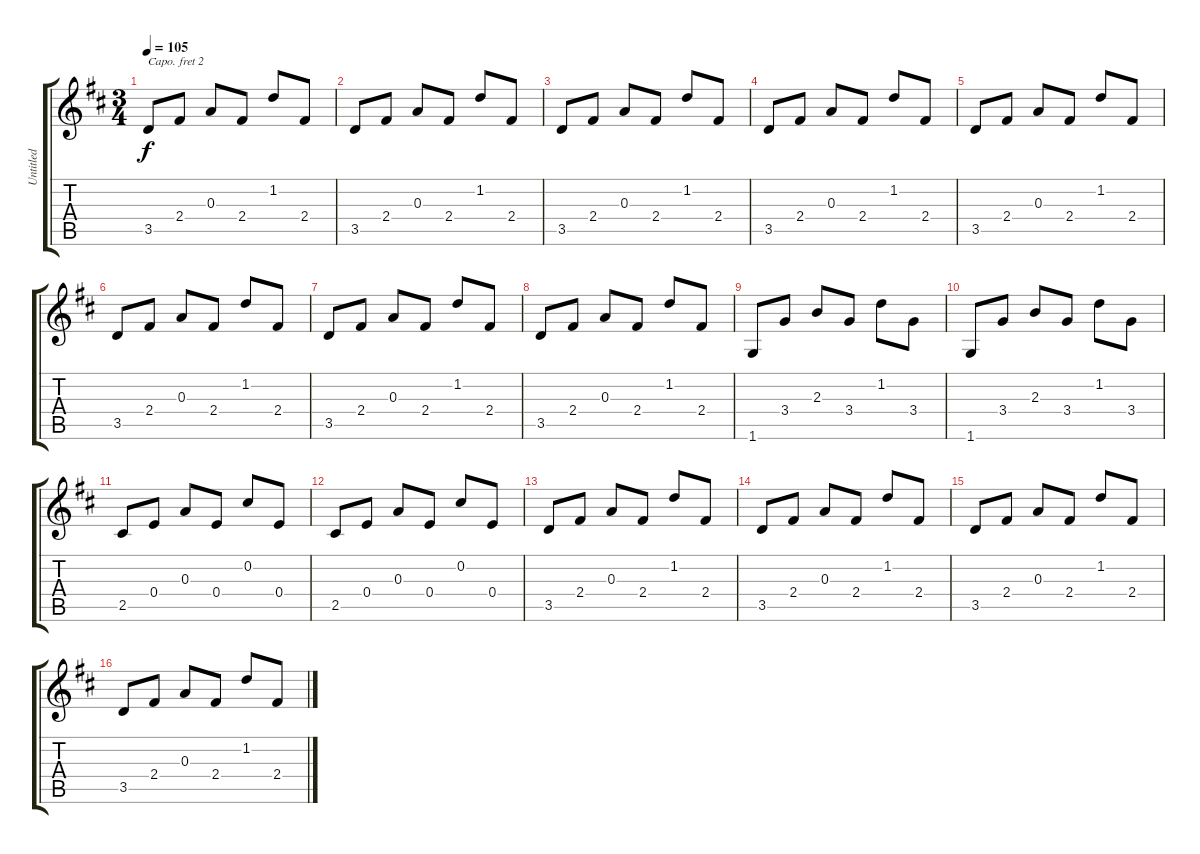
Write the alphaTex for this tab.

\track ("Untitled" "Untitled") {instrument acousticguitarnylon}
\staff {score tabs}
\capo 2
\tuning (E4 B3 G3 D3 A2 E2) {hide}
\ts (3 4)
\tempo 105
\clef g2
\ks d
3.5.8{dy f} 2.4.8 0.3.8 2.4.8 1.2.8 2.4.8 |
3.5.8 2.4.8 0.3.8 2.4.8 1.2.8 2.4.8 |
3.5.8 2.4.8 0.3.8 2.4.8 1.2.8 2.4.8 |
3.5.8 2.4.8 0.3.8 2.4.8 1.2.8 2.4.8 |
3.5.8 2.4.8 0.3.8 2.4.8 1.2.8 2.4.8 |
3.5.8 2.4.8 0.3.8 2.4.8 1.2.8 2.4.8 |
3.5.8 2.4.8 0.3.8 2.4.8 1.2.8 2.4.8 |
3.5.8 2.4.8 0.3.8 2.4.8 1.2.8 2.4.8 |
1.6.8 3.4.8 2.3.8 3.4.8 1.2.8 3.4.8 |
1.6.8 3.4.8 2.3.8 3.4.8 1.2.8 3.4.8 |
2.5.8 0.4.8 0.3.8 0.4.8 0.2.8 0.4.8 |
2.5.8 0.4.8 0.3.8 0.4.8 0.2.8 0.4.8 |
3.5.8 2.4.8 0.3.8 2.4.8 1.2.8 2.4.8 |
3.5.8 2.4.8 0.3.8 2.4.8 1.2.8 2.4.8 |
3.5.8 2.4.8 0.3.8 2.4.8 1.2.8 2.4.8 |
3.5.8 2.4.8 0.3.8 2.4.8 1.2.8 2.4.8
